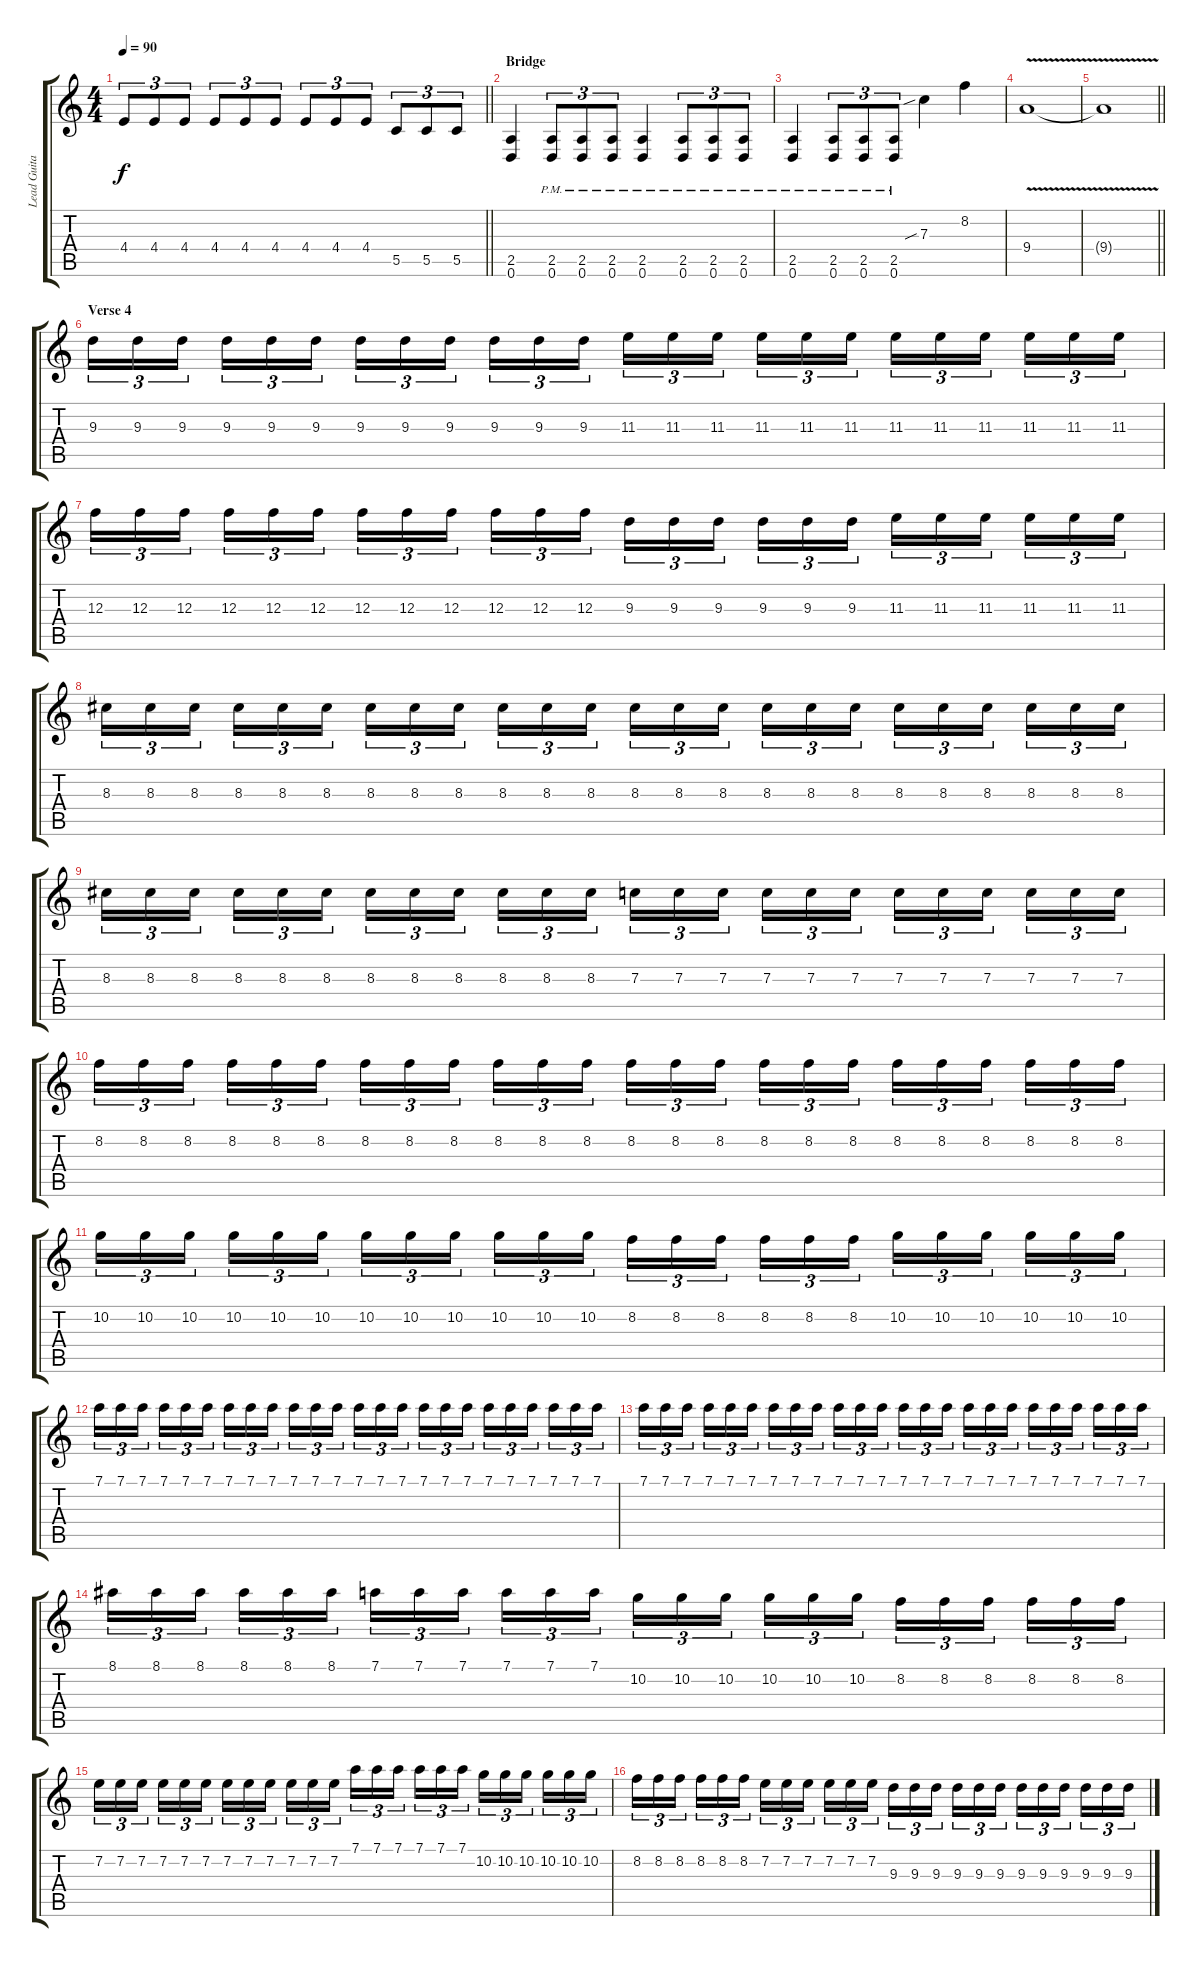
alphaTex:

\track ("Lead Guitar" "Lead Guita") {instrument distortionguitar}
\staff {score tabs}
\tuning (D4 A3 F3 C3 G2 D2) {hide}
\ts (4 4)
\tempo 90
\clef g2
\barLineRight lightlight
\ks c
4.4.8{tu (3 2) dy f} 4.4.8{tu (3 2)} 4.4.8{tu (3 2)} 4.4.8{tu (3 2)} 4.4.8{tu (3 2)} 4.4.8{tu (3 2)} 4.4.8{tu (3 2)} 4.4.8{tu (3 2)} 4.4.8{tu (3 2)} 5.5.8{tu (3 2)} 5.5.8{tu (3 2)} 5.5.8{tu (3 2)} |
\section ("" "Bridge")
(2.5 0.6).4 (2.5{pm} 0.6{pm}).8{tu (3 2)} (2.5{pm} 0.6{pm}).8{tu (3 2)} (2.5{pm} 0.6{pm}).8{tu (3 2)} (2.5{pm} 0.6{pm}).4 (2.5{pm} 0.6{pm}).8{tu (3 2)} (2.5{pm} 0.6{pm}).8{tu (3 2)} (2.5{pm} 0.6{pm}).8{tu (3 2)} |
(2.5{pm} 0.6{pm}).4 (2.5{pm} 0.6{pm}).8{tu (3 2)} (2.5{pm} 0.6{pm}).8{tu (3 2)} (2.5{pm} 0.6{pm}).8{tu (3 2)} 7.3{sib}.4 8.2.4 |
9.4{v}.1 |
\barLineRight lightlight
9.4{t}.1 |
\section ("" "Verse 4")
9.3.16{tu (3 2)} 9.3.16{tu (3 2)} 9.3.16{tu (3 2) beam splitsecondary} 9.3.16{tu (3 2)} 9.3.16{tu (3 2)} 9.3.16{tu (3 2)} 9.3.16{tu (3 2)} 9.3.16{tu (3 2)} 9.3.16{tu (3 2) beam splitsecondary} 9.3.16{tu (3 2)} 9.3.16{tu (3 2)} 9.3.16{tu (3 2)} 11.3.16{tu (3 2)} 11.3.16{tu (3 2)} 11.3.16{tu (3 2) beam splitsecondary} 11.3.16{tu (3 2)} 11.3.16{tu (3 2)} 11.3.16{tu (3 2)} 11.3.16{tu (3 2)} 11.3.16{tu (3 2)} 11.3.16{tu (3 2) beam splitsecondary} 11.3.16{tu (3 2)} 11.3.16{tu (3 2)} 11.3.16{tu (3 2)} |
12.3.16{tu (3 2)} 12.3.16{tu (3 2)} 12.3.16{tu (3 2) beam splitsecondary} 12.3.16{tu (3 2)} 12.3.16{tu (3 2)} 12.3.16{tu (3 2)} 12.3.16{tu (3 2)} 12.3.16{tu (3 2)} 12.3.16{tu (3 2) beam splitsecondary} 12.3.16{tu (3 2)} 12.3.16{tu (3 2)} 12.3.16{tu (3 2)} 9.3.16{tu (3 2)} 9.3.16{tu (3 2)} 9.3.16{tu (3 2) beam splitsecondary} 9.3.16{tu (3 2)} 9.3.16{tu (3 2)} 9.3.16{tu (3 2)} 11.3.16{tu (3 2)} 11.3.16{tu (3 2)} 11.3.16{tu (3 2) beam splitsecondary} 11.3.16{tu (3 2)} 11.3.16{tu (3 2)} 11.3.16{tu (3 2)} |
8.3.16{tu (3 2)} 8.3.16{tu (3 2)} 8.3.16{tu (3 2) beam splitsecondary} 8.3.16{tu (3 2)} 8.3.16{tu (3 2)} 8.3.16{tu (3 2)} 8.3.16{tu (3 2)} 8.3.16{tu (3 2)} 8.3.16{tu (3 2) beam splitsecondary} 8.3.16{tu (3 2)} 8.3.16{tu (3 2)} 8.3.16{tu (3 2)} 8.3.16{tu (3 2)} 8.3.16{tu (3 2)} 8.3.16{tu (3 2) beam splitsecondary} 8.3.16{tu (3 2)} 8.3.16{tu (3 2)} 8.3.16{tu (3 2)} 8.3.16{tu (3 2)} 8.3.16{tu (3 2)} 8.3.16{tu (3 2) beam splitsecondary} 8.3.16{tu (3 2)} 8.3.16{tu (3 2)} 8.3.16{tu (3 2)} |
8.3.16{tu (3 2)} 8.3.16{tu (3 2)} 8.3.16{tu (3 2) beam splitsecondary} 8.3.16{tu (3 2)} 8.3.16{tu (3 2)} 8.3.16{tu (3 2)} 8.3.16{tu (3 2)} 8.3.16{tu (3 2)} 8.3.16{tu (3 2) beam splitsecondary} 8.3.16{tu (3 2)} 8.3.16{tu (3 2)} 8.3.16{tu (3 2)} 7.3.16{tu (3 2)} 7.3.16{tu (3 2)} 7.3.16{tu (3 2) beam splitsecondary} 7.3.16{tu (3 2)} 7.3.16{tu (3 2)} 7.3.16{tu (3 2)} 7.3.16{tu (3 2)} 7.3.16{tu (3 2)} 7.3.16{tu (3 2) beam splitsecondary} 7.3.16{tu (3 2)} 7.3.16{tu (3 2)} 7.3.16{tu (3 2)} |
8.2.16{tu (3 2)} 8.2.16{tu (3 2)} 8.2.16{tu (3 2) beam splitsecondary} 8.2.16{tu (3 2)} 8.2.16{tu (3 2)} 8.2.16{tu (3 2)} 8.2.16{tu (3 2)} 8.2.16{tu (3 2)} 8.2.16{tu (3 2) beam splitsecondary} 8.2.16{tu (3 2)} 8.2.16{tu (3 2)} 8.2.16{tu (3 2)} 8.2.16{tu (3 2)} 8.2.16{tu (3 2)} 8.2.16{tu (3 2) beam splitsecondary} 8.2.16{tu (3 2)} 8.2.16{tu (3 2)} 8.2.16{tu (3 2)} 8.2.16{tu (3 2)} 8.2.16{tu (3 2)} 8.2.16{tu (3 2) beam splitsecondary} 8.2.16{tu (3 2)} 8.2.16{tu (3 2)} 8.2.16{tu (3 2)} |
10.2.16{tu (3 2)} 10.2.16{tu (3 2)} 10.2.16{tu (3 2) beam splitsecondary} 10.2.16{tu (3 2)} 10.2.16{tu (3 2)} 10.2.16{tu (3 2)} 10.2.16{tu (3 2)} 10.2.16{tu (3 2)} 10.2.16{tu (3 2) beam splitsecondary} 10.2.16{tu (3 2)} 10.2.16{tu (3 2)} 10.2.16{tu (3 2)} 8.2.16{tu (3 2)} 8.2.16{tu (3 2)} 8.2.16{tu (3 2) beam splitsecondary} 8.2.16{tu (3 2)} 8.2.16{tu (3 2)} 8.2.16{tu (3 2)} 10.2.16{tu (3 2)} 10.2.16{tu (3 2)} 10.2.16{tu (3 2) beam splitsecondary} 10.2.16{tu (3 2)} 10.2.16{tu (3 2)} 10.2.16{tu (3 2)} |
7.1.16{tu (3 2)} 7.1.16{tu (3 2)} 7.1.16{tu (3 2) beam splitsecondary} 7.1.16{tu (3 2)} 7.1.16{tu (3 2)} 7.1.16{tu (3 2)} 7.1.16{tu (3 2)} 7.1.16{tu (3 2)} 7.1.16{tu (3 2) beam splitsecondary} 7.1.16{tu (3 2)} 7.1.16{tu (3 2)} 7.1.16{tu (3 2)} 7.1.16{tu (3 2)} 7.1.16{tu (3 2)} 7.1.16{tu (3 2) beam splitsecondary} 7.1.16{tu (3 2)} 7.1.16{tu (3 2)} 7.1.16{tu (3 2)} 7.1.16{tu (3 2)} 7.1.16{tu (3 2)} 7.1.16{tu (3 2) beam splitsecondary} 7.1.16{tu (3 2)} 7.1.16{tu (3 2)} 7.1.16{tu (3 2)} |
7.1.16{tu (3 2)} 7.1.16{tu (3 2)} 7.1.16{tu (3 2) beam splitsecondary} 7.1.16{tu (3 2)} 7.1.16{tu (3 2)} 7.1.16{tu (3 2)} 7.1.16{tu (3 2)} 7.1.16{tu (3 2)} 7.1.16{tu (3 2) beam splitsecondary} 7.1.16{tu (3 2)} 7.1.16{tu (3 2)} 7.1.16{tu (3 2)} 7.1.16{tu (3 2)} 7.1.16{tu (3 2)} 7.1.16{tu (3 2) beam splitsecondary} 7.1.16{tu (3 2)} 7.1.16{tu (3 2)} 7.1.16{tu (3 2)} 7.1.16{tu (3 2)} 7.1.16{tu (3 2)} 7.1.16{tu (3 2) beam splitsecondary} 7.1.16{tu (3 2)} 7.1.16{tu (3 2)} 7.1.16{tu (3 2)} |
8.1.16{tu (3 2)} 8.1.16{tu (3 2)} 8.1.16{tu (3 2) beam splitsecondary} 8.1.16{tu (3 2)} 8.1.16{tu (3 2)} 8.1.16{tu (3 2)} 7.1.16{tu (3 2)} 7.1.16{tu (3 2)} 7.1.16{tu (3 2) beam splitsecondary} 7.1.16{tu (3 2)} 7.1.16{tu (3 2)} 7.1.16{tu (3 2)} 10.2.16{tu (3 2)} 10.2.16{tu (3 2)} 10.2.16{tu (3 2) beam splitsecondary} 10.2.16{tu (3 2)} 10.2.16{tu (3 2)} 10.2.16{tu (3 2)} 8.2.16{tu (3 2)} 8.2.16{tu (3 2)} 8.2.16{tu (3 2) beam splitsecondary} 8.2.16{tu (3 2)} 8.2.16{tu (3 2)} 8.2.16{tu (3 2)} |
7.2.16{tu (3 2)} 7.2.16{tu (3 2)} 7.2.16{tu (3 2) beam splitsecondary} 7.2.16{tu (3 2)} 7.2.16{tu (3 2)} 7.2.16{tu (3 2)} 7.2.16{tu (3 2)} 7.2.16{tu (3 2)} 7.2.16{tu (3 2) beam splitsecondary} 7.2.16{tu (3 2)} 7.2.16{tu (3 2)} 7.2.16{tu (3 2)} 7.1.16{tu (3 2)} 7.1.16{tu (3 2)} 7.1.16{tu (3 2) beam splitsecondary} 7.1.16{tu (3 2)} 7.1.16{tu (3 2)} 7.1.16{tu (3 2)} 10.2.16{tu (3 2)} 10.2.16{tu (3 2)} 10.2.16{tu (3 2) beam splitsecondary} 10.2.16{tu (3 2)} 10.2.16{tu (3 2)} 10.2.16{tu (3 2)} |
8.2.16{tu (3 2)} 8.2.16{tu (3 2)} 8.2.16{tu (3 2) beam splitsecondary} 8.2.16{tu (3 2)} 8.2.16{tu (3 2)} 8.2.16{tu (3 2)} 7.2.16{tu (3 2)} 7.2.16{tu (3 2)} 7.2.16{tu (3 2) beam splitsecondary} 7.2.16{tu (3 2)} 7.2.16{tu (3 2)} 7.2.16{tu (3 2)} 9.3.16{tu (3 2)} 9.3.16{tu (3 2)} 9.3.16{tu (3 2) beam splitsecondary} 9.3.16{tu (3 2)} 9.3.16{tu (3 2)} 9.3.16{tu (3 2)} 9.3.16{tu (3 2)} 9.3.16{tu (3 2)} 9.3.16{tu (3 2) beam splitsecondary} 9.3.16{tu (3 2)} 9.3.16{tu (3 2)} 9.3.16{tu (3 2)}
